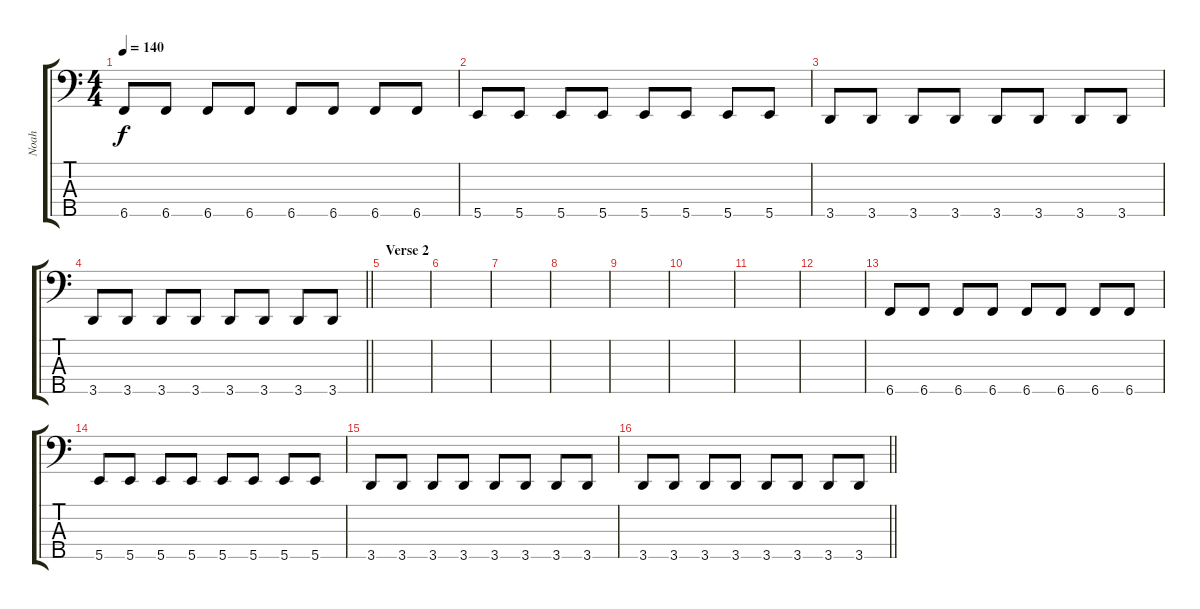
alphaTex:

\track ("Noah" "Noah") {instrument electricbassfinger}
\staff {score tabs}
\tuning (G2 D2 A1 E1 B0) {hide}
\ts (4 4)
\tempo 140
\clef f4
\ks c
6.5.8{dy f} 6.5.8 6.5.8 6.5.8 6.5.8 6.5.8 6.5.8 6.5.8 |
5.5.8 5.5.8 5.5.8 5.5.8 5.5.8 5.5.8 5.5.8 5.5.8 |
3.5.8 3.5.8 3.5.8 3.5.8 3.5.8 3.5.8 3.5.8 3.5.8 |
\barLineRight lightlight
3.5.8 3.5.8 3.5.8 3.5.8 3.5.8 3.5.8 3.5.8 3.5.8 |
\section ("" "Verse 2")
|
|
|
|
|
|
|
|
6.5.8 6.5.8 6.5.8 6.5.8 6.5.8 6.5.8 6.5.8 6.5.8 |
5.5.8 5.5.8 5.5.8 5.5.8 5.5.8 5.5.8 5.5.8 5.5.8 |
3.5.8 3.5.8 3.5.8 3.5.8 3.5.8 3.5.8 3.5.8 3.5.8 |
\barLineRight lightlight
3.5.8 3.5.8 3.5.8 3.5.8 3.5.8 3.5.8 3.5.8 3.5.8
